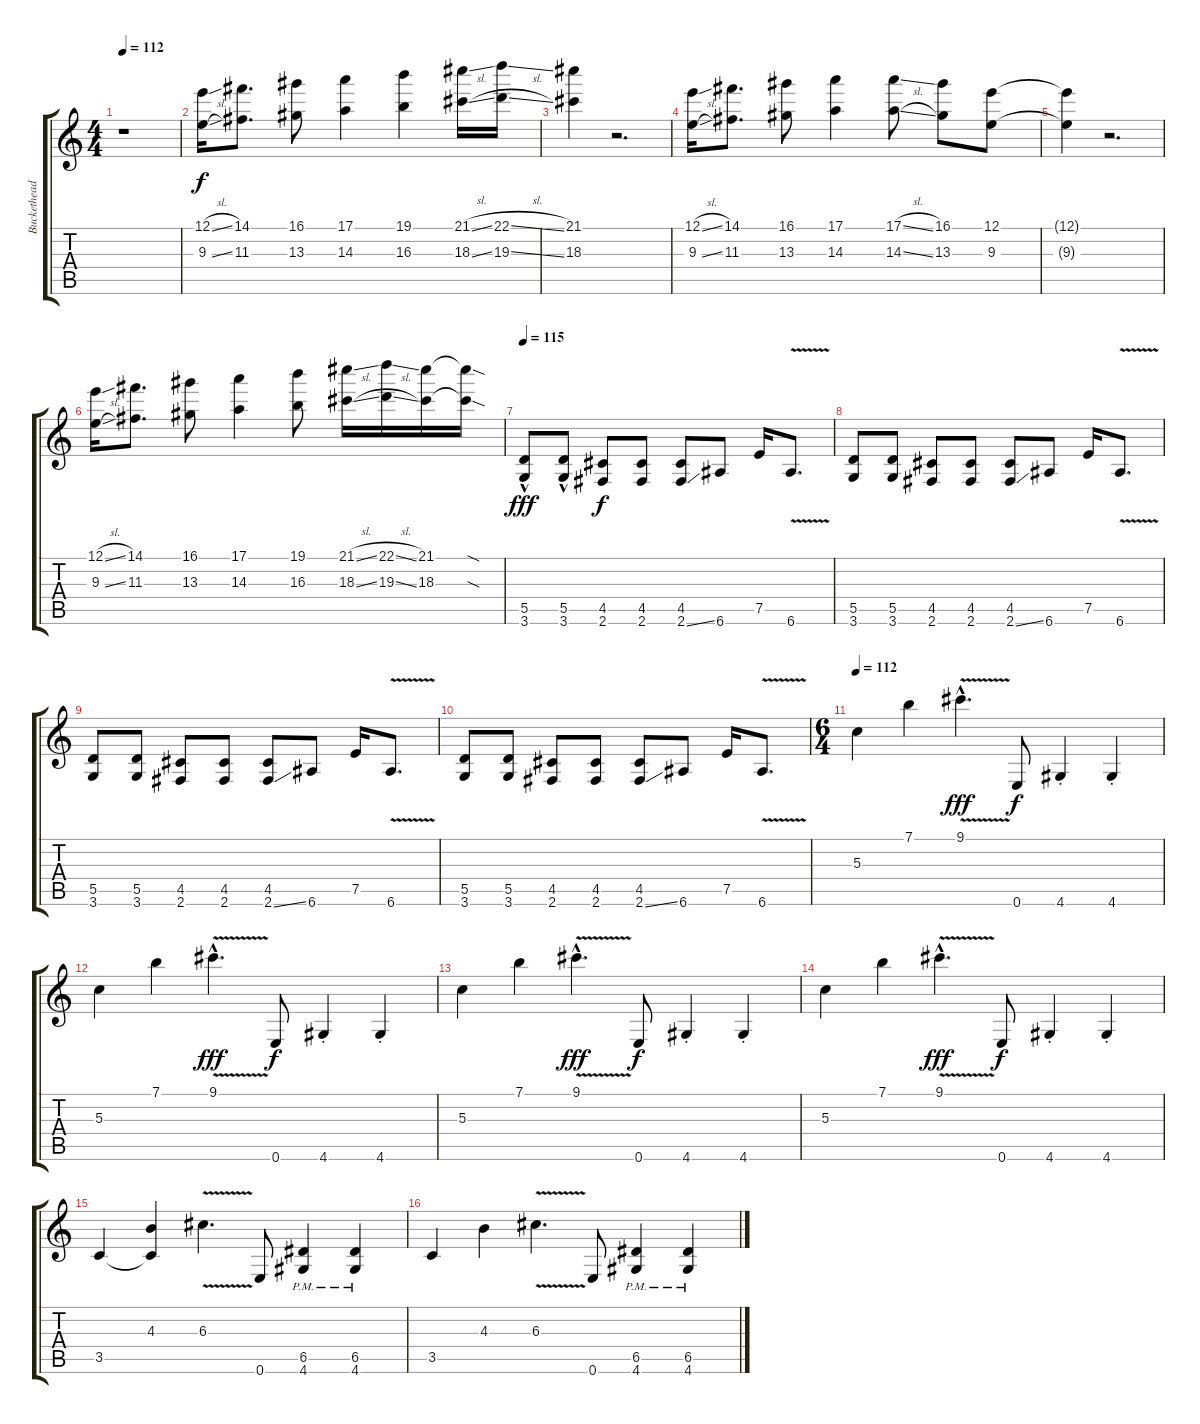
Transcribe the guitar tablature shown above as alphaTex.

\track ("Buckethead" "Buckethead") {instrument distortionguitar}
\staff {score tabs}
\tuning (E4 B3 G3 D3 A2 E2) {hide}
\ts (4 4)
\tempo 112
\clef g2
\ks c
r.1{dy f} |
(12.1{sl} 9.3{sl}).16{instrument electricguitarjazz} (14.1 11.3).8{d} (16.1 13.3).8 (17.1 14.3).4 (19.1 16.3).4 (21.1{sl} 18.3{sl}).16 (22.1{sl} 19.3{sl}).16 |
(21.1 18.3).4 r.2{d} |
(12.1{sl} 9.3{sl}).16 (14.1 11.3).8{d} (16.1 13.3).8 (17.1 14.3).4 (17.1{sl} 14.3{sl}).8 (16.1 13.3).8 (12.1 9.3).8 |
(12.1{t} 9.3{t}).4 r.2{d} |
(12.1{sl} 9.3{sl}).16 (14.1 11.3).8{d} (16.1 13.3).8 (17.1 14.3).4 (19.1 16.3).8 (21.1{sl} 18.3{sl}).16 (22.1{sl} 19.3{sl}).16 (21.1 18.3).16 (21.1{sod t} 18.3{sod t}).16 |
\tempo 115
(5.5{hac} 3.6{hac}).8{dy fff instrument distortionguitar} (5.5{hac} 3.6{hac}).8 (4.5 2.6).8{dy f} (4.5 2.6).8 (4.5 2.6{ss}).8 6.6.8 7.5.16 6.6{v}.8{d} |
(5.5 3.6).8 (5.5 3.6).8 (4.5 2.6).8 (4.5 2.6).8 (4.5 2.6{ss}).8 6.6.8 7.5.16 6.6{v}.8{d} |
(5.5 3.6).8 (5.5 3.6).8 (4.5 2.6).8 (4.5 2.6).8 (4.5 2.6{ss}).8 6.6.8 7.5.16 6.6{v}.8{d} |
(5.5 3.6).8 (5.5 3.6).8 (4.5 2.6).8 (4.5 2.6).8 (4.5 2.6{ss}).8 6.6.8 7.5.16 6.6{v}.8{d} |
\ts (6 4)
\tempo 112
5.3.4 7.1.4 9.1{v hac}.4{d dy fff} 0.6.8{dy f} 4.6{st}.4 4.6{st}.4 |
5.3.4 7.1.4 9.1{v hac}.4{d dy fff} 0.6.8{dy f} 4.6{st}.4 4.6{st}.4 |
5.3.4 7.1.4 9.1{v hac}.4{d dy fff} 0.6.8{dy f} 4.6{st}.4 4.6{st}.4 |
5.3.4 7.1.4 9.1{v hac}.4{d dy fff} 0.6.8{dy f} 4.6{st}.4 4.6{st}.4 |
3.5.4 (4.3 3.5{t}).4 6.3{v}.4{d} 0.6.8 (6.5{pm} 4.6{pm}).4 (6.5{pm} 4.6{pm}).4 |
3.5.4 4.3.4 6.3{v}.4{d} 0.6.8 (6.5{pm} 4.6{pm}).4 (6.5{pm} 4.6{pm}).4
